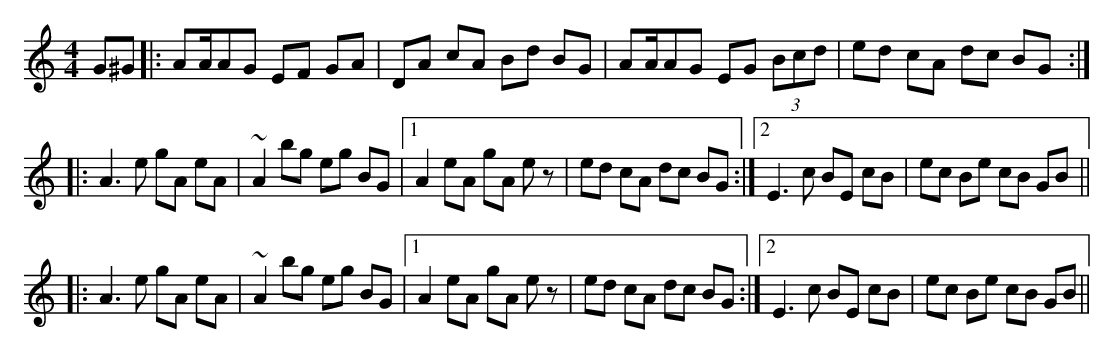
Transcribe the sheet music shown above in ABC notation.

X:1
M:4/4
K:Amin
G^G|:AA/A2/G EF GA | DA cA Bd BG | AA/A2/G EG (3Bcd | ed cA dc BG :|
|: A3 e gA eA | ~A2 bg eg BG |1 A2 eA gA ez |ed cA dc BG :|2 E3 c BE cB |ec Be cB GB ||
|: A3 e gA eA | ~A2 bg eg BG |1 A2 eA gA ez |ed cA dc BG :|2 E3 c BE cB |ec Be cB GB ||
